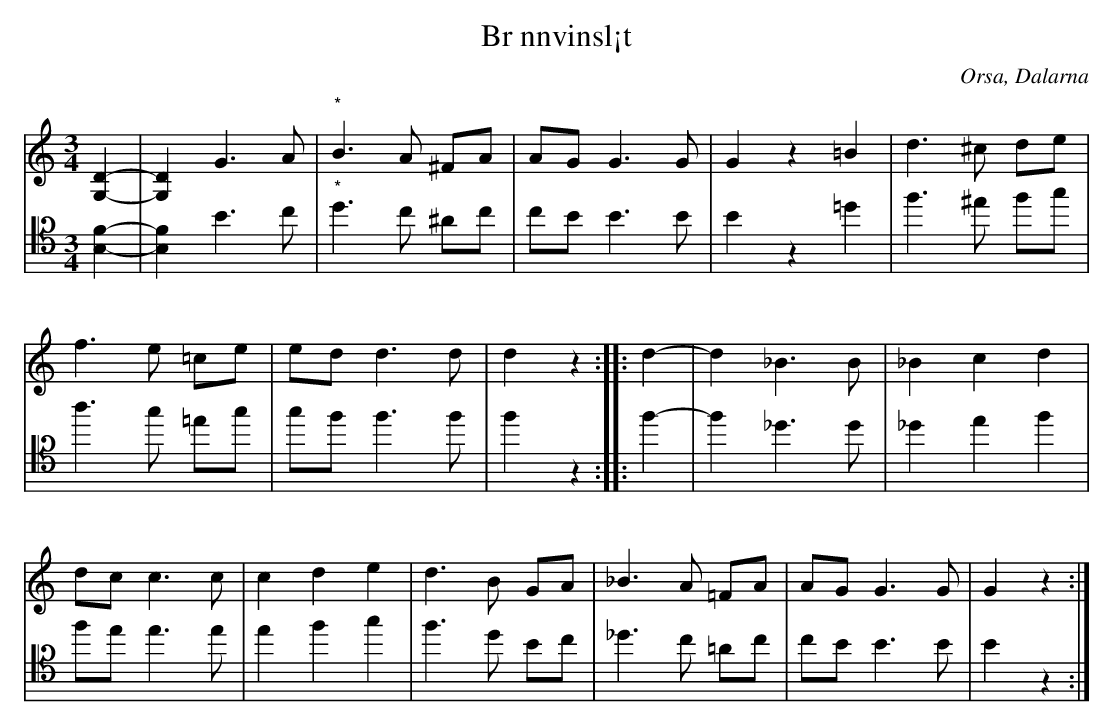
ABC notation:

X:1
T: Br nnvinsl¡t
O: Orsa, Dalarna
M: 3/4
L: 1/8
K: Gmix
V:1
[D2-G,2-] | [D2G,2] G3 A | "*"B3 A ^FA | AG G3 G | G2 z2 =B2 | d3 ^c de |
f3 e =ce | ed d3 d | d2 z2 :: d2- | d2 _B3 B | _B2 c2 d2 |
dc c3 c | c2 d2 e2 | d3 B GA | _B3 A =FA | AG G3 G | G2 z2 :|]
V:2 clef=tenor5
[D2-G,2-] | [D2G,2] G3 A | "*"B3 A ^FA | AG G3 G | G2 z2 =B2 | d3 ^c de |
f3 e =ce | ed d3 d | d2 z2 :: d2- | d2 _B3 B | _B2 c2 d2 |
dc c3 c | c2 d2 e2 | d3 B GA | _B3 A =FA | AG G3 G | G2 z2 :|]
